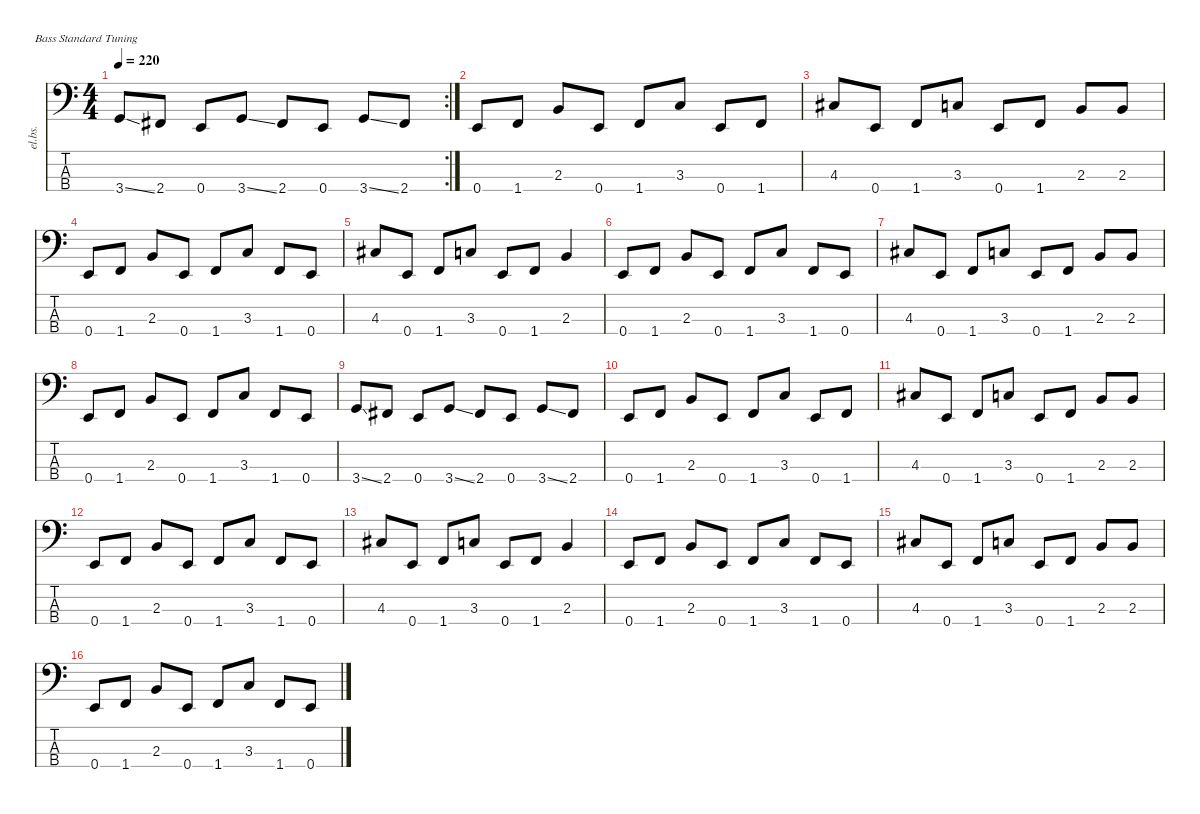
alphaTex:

\defaultSystemsLayout 4
\hideDynamics
\bracketExtendMode nobrackets
\track ("Burton" "el.bs.") {instrument electricbassfinger}
\staff {score tabs}
\tuning (G2 D2 A1 E1)
\rc 2
\ts (4 4)
\tempo 220
\clef f4
\ks c
3.4{ss}.8{dy f} 2.4{acc #}.8 0.4.8 3.4{ss}.8 2.4{acc #}.8 0.4.8 3.4{ss}.8 2.4{acc #}.8 |
0.4.8 1.4.8 2.3.8 0.4.8 1.4.8 3.3.8 0.4.8 1.4.8 |
4.3{acc #}.8 0.4.8 1.4.8 3.3.8 0.4.8 1.4.8 2.3.8 2.3.8 |
0.4.8 1.4.8 2.3.8 0.4.8 1.4.8 3.3.8 1.4.8 0.4.8 |
4.3{acc #}.8 0.4.8 1.4.8 3.3.8 0.4.8 1.4.8 2.3.4 |
0.4.8 1.4.8 2.3.8 0.4.8 1.4.8 3.3.8 1.4.8 0.4.8 |
4.3{acc #}.8 0.4.8 1.4.8 3.3.8 0.4.8 1.4.8 2.3.8 2.3.8 |
0.4.8 1.4.8 2.3.8 0.4.8 1.4.8 3.3.8 1.4.8 0.4.8 |
3.4{ss}.8 2.4{acc #}.8 0.4.8 3.4{ss}.8 2.4{acc #}.8 0.4.8 3.4{ss}.8 2.4{acc #}.8 |
0.4.8 1.4.8 2.3.8 0.4.8 1.4.8 3.3.8 0.4.8 1.4.8 |
4.3{acc #}.8 0.4.8 1.4.8 3.3.8 0.4.8 1.4.8 2.3.8 2.3.8 |
0.4.8 1.4.8 2.3.8 0.4.8 1.4.8 3.3.8 1.4.8 0.4.8 |
4.3{acc #}.8 0.4.8 1.4.8 3.3.8 0.4.8 1.4.8 2.3.4 |
0.4.8 1.4.8 2.3.8 0.4.8 1.4.8 3.3.8 1.4.8 0.4.8 |
4.3{acc #}.8 0.4.8 1.4.8 3.3.8 0.4.8 1.4.8 2.3.8 2.3.8 |
0.4.8 1.4.8 2.3.8 0.4.8 1.4.8 3.3.8 1.4.8 0.4.8
